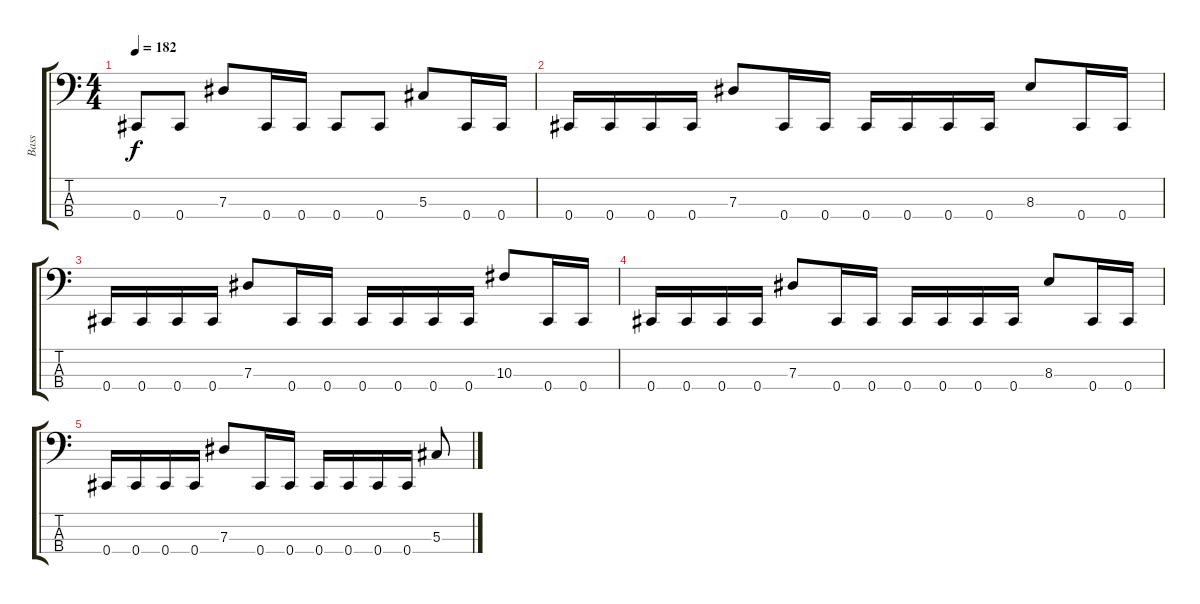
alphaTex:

\track ("Bass" "Bass") {instrument electricbasspick}
\staff {score tabs}
\tuning (Gb2 Db2 Ab1 Db1) {hide}
\ts (4 4)
\tempo 182
\clef f4
\ks c
0.4.8{dy f} 0.4.8 7.3.8 0.4.16 0.4.16 0.4.8 0.4.8 5.3.8 0.4.16 0.4.16 |
0.4.16 0.4.16 0.4.16 0.4.16 7.3.8 0.4.16 0.4.16 0.4.16 0.4.16 0.4.16 0.4.16 8.3.8 0.4.16 0.4.16 |
0.4.16 0.4.16 0.4.16 0.4.16 7.3.8 0.4.16 0.4.16 0.4.16 0.4.16 0.4.16 0.4.16 10.3.8 0.4.16 0.4.16 |
0.4.16 0.4.16 0.4.16 0.4.16 7.3.8 0.4.16 0.4.16 0.4.16 0.4.16 0.4.16 0.4.16 8.3.8 0.4.16 0.4.16 |
0.4.16 0.4.16 0.4.16 0.4.16 7.3.8 0.4.16 0.4.16 0.4.16 0.4.16 0.4.16 0.4.16 5.3.8
